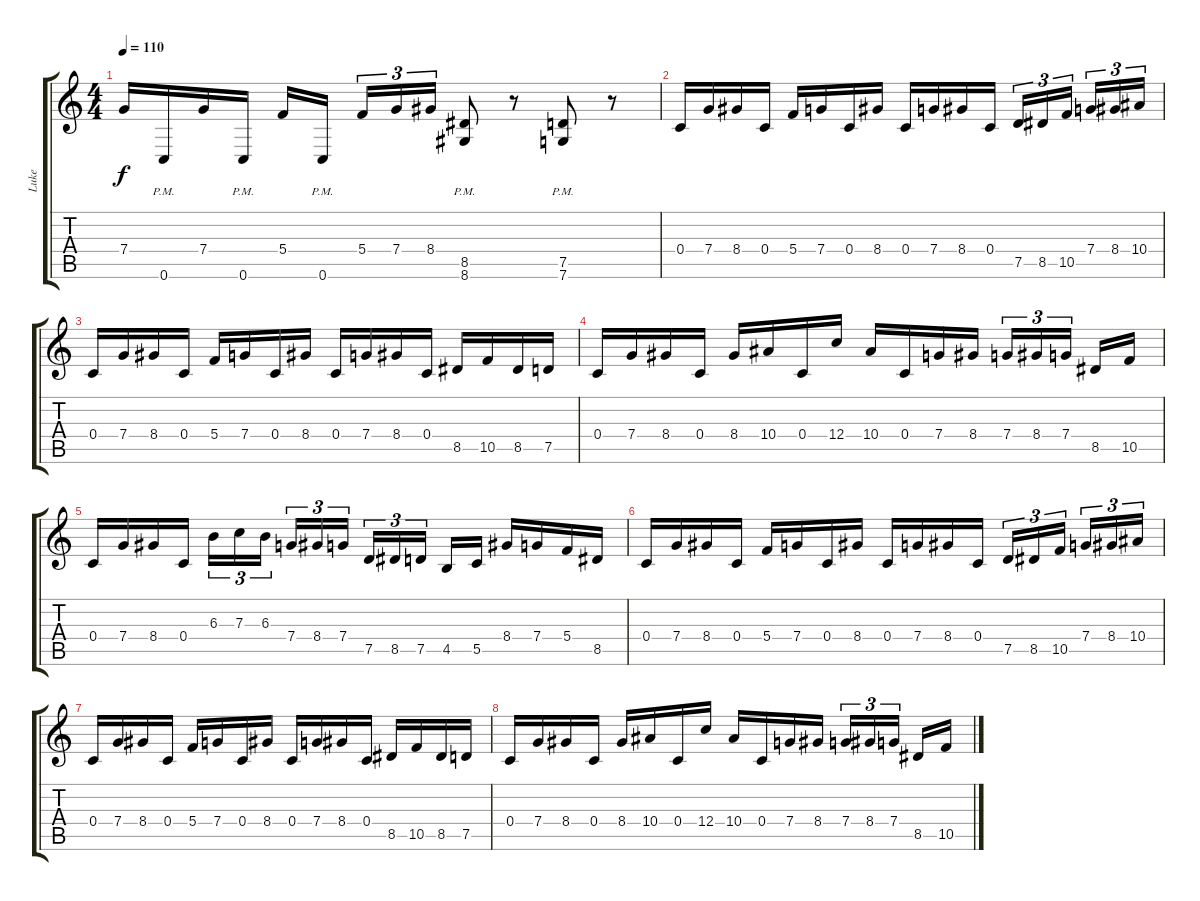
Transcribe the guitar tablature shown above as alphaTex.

\track ("Luke" "Luke") {instrument distortionguitar}
\staff {score tabs}
\tuning (D4 A3 F3 C3 G2 C2) {hide}
\ts (4 4)
\tempo 110
\clef g2
\ks c
7.4.16{dy f} 0.6{pm}.16 7.4.16 0.6{pm}.16 5.4.16 0.6{pm}.16{beam splitsecondary} 5.4.16{tu (3 2)} 7.4.16{tu (3 2)} 8.4.16{tu (3 2)} (8.5{pm} 8.6{pm}).8 r.8 (7.5{pm} 7.6{pm}).8 r.8 |
0.4.16 7.4.16 8.4.16 0.4.16 5.4.16 7.4.16 0.4.16 8.4.16 0.4.16 7.4.16 8.4.16 0.4.16 7.5.16{tu (3 2)} 8.5.16{tu (3 2)} 10.5.16{tu (3 2) beam splitsecondary} 7.4.16{tu (3 2)} 8.4.16{tu (3 2)} 10.4.16{tu (3 2)} |
0.4.16 7.4.16 8.4.16 0.4.16 5.4.16 7.4.16 0.4.16 8.4.16 0.4.16 7.4.16 8.4.16 0.4.16 8.5.16 10.5.16 8.5.16 7.5.16 |
0.4.16 7.4.16 8.4.16 0.4.16 8.4.16 10.4.16 0.4.16 12.4.16 10.4.16 0.4.16 7.4.16 8.4.16 7.4.16{tu (3 2)} 8.4.16{tu (3 2)} 7.4.16{tu (3 2) beam splitsecondary} 8.5.16 10.5.16 |
0.4.16 7.4.16 8.4.16 0.4.16 6.3.16{tu (3 2)} 7.3.16{tu (3 2)} 6.3.16{tu (3 2) beam splitsecondary} 7.4.16{tu (3 2)} 8.4.16{tu (3 2)} 7.4.16{tu (3 2)} 7.5.16{tu (3 2)} 8.5.16{tu (3 2)} 7.5.16{tu (3 2) beam splitsecondary} 4.5.16 5.5.16 8.4.16 7.4.16 5.4.16 8.5.16 |
0.4.16 7.4.16 8.4.16 0.4.16 5.4.16 7.4.16 0.4.16 8.4.16 0.4.16 7.4.16 8.4.16 0.4.16 7.5.16{tu (3 2)} 8.5.16{tu (3 2)} 10.5.16{tu (3 2) beam splitsecondary} 7.4.16{tu (3 2)} 8.4.16{tu (3 2)} 10.4.16{tu (3 2)} |
0.4.16 7.4.16 8.4.16 0.4.16 5.4.16 7.4.16 0.4.16 8.4.16 0.4.16 7.4.16 8.4.16 0.4.16 8.5.16 10.5.16 8.5.16 7.5.16 |
0.4.16 7.4.16 8.4.16 0.4.16 8.4.16 10.4.16 0.4.16 12.4.16 10.4.16 0.4.16 7.4.16 8.4.16 7.4.16{tu (3 2)} 8.4.16{tu (3 2)} 7.4.16{tu (3 2) beam splitsecondary} 8.5.16 10.5.16
